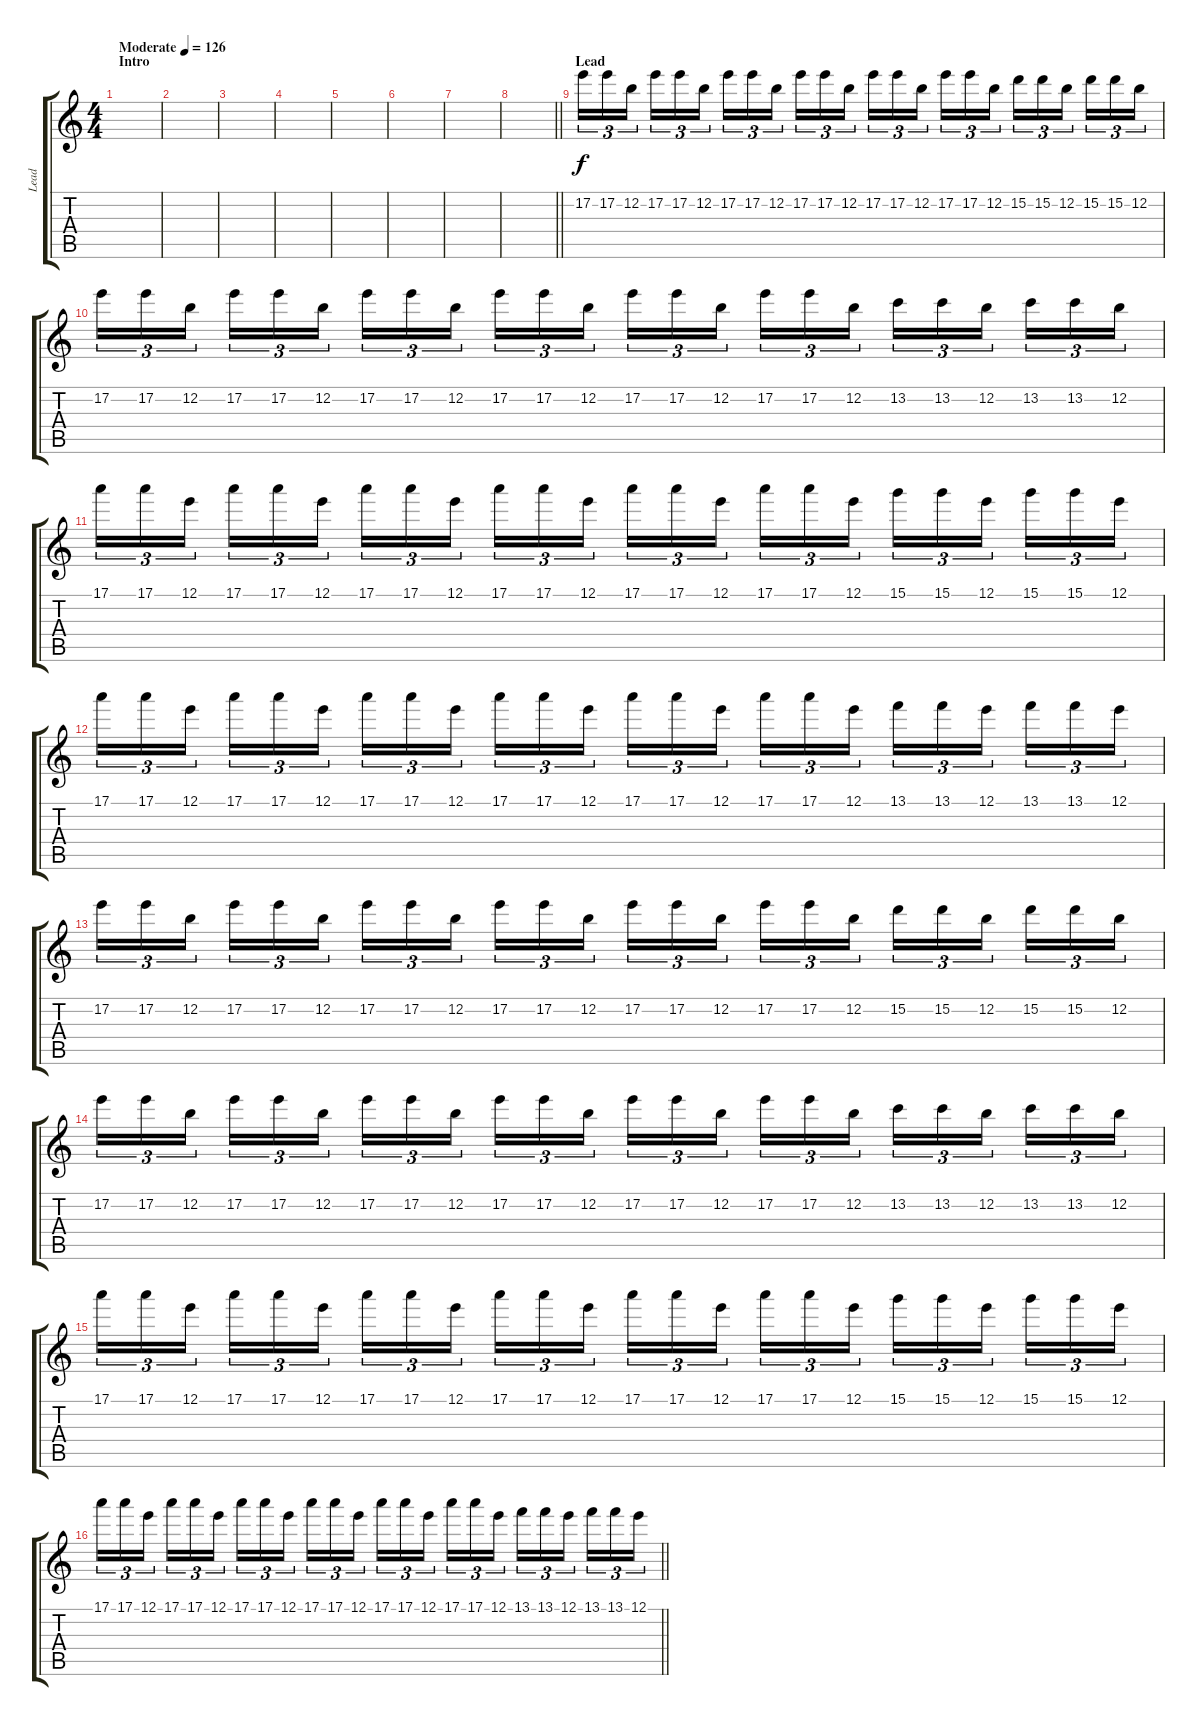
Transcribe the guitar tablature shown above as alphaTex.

\track ("Lead" "Lead") {instrument distortionguitar}
\staff {score tabs}
\tuning (E4 B3 G3 D3 A2 E2) {hide}
\ts (4 4)
\section ("" "Intro")
\tempo (126 "Moderate")
\clef g2
\ks c
|
|
|
|
|
|
|
\barLineRight lightlight
|
\section ("" "Lead")
17.2.16{tu (3 2)} 17.2.16{tu (3 2)} 12.2.16{tu (3 2) beam splitsecondary} 17.2.16{tu (3 2)} 17.2.16{tu (3 2)} 12.2.16{tu (3 2)} 17.2.16{tu (3 2)} 17.2.16{tu (3 2)} 12.2.16{tu (3 2) beam splitsecondary} 17.2.16{tu (3 2)} 17.2.16{tu (3 2)} 12.2.16{tu (3 2)} 17.2.16{tu (3 2)} 17.2.16{tu (3 2)} 12.2.16{tu (3 2) beam splitsecondary} 17.2.16{tu (3 2)} 17.2.16{tu (3 2)} 12.2.16{tu (3 2)} 15.2.16{tu (3 2)} 15.2.16{tu (3 2)} 12.2.16{tu (3 2) beam splitsecondary} 15.2.16{tu (3 2)} 15.2.16{tu (3 2)} 12.2.16{tu (3 2)} |
17.2.16{tu (3 2)} 17.2.16{tu (3 2)} 12.2.16{tu (3 2) beam splitsecondary} 17.2.16{tu (3 2)} 17.2.16{tu (3 2)} 12.2.16{tu (3 2)} 17.2.16{tu (3 2)} 17.2.16{tu (3 2)} 12.2.16{tu (3 2) beam splitsecondary} 17.2.16{tu (3 2)} 17.2.16{tu (3 2)} 12.2.16{tu (3 2)} 17.2.16{tu (3 2)} 17.2.16{tu (3 2)} 12.2.16{tu (3 2) beam splitsecondary} 17.2.16{tu (3 2)} 17.2.16{tu (3 2)} 12.2.16{tu (3 2)} 13.2.16{tu (3 2)} 13.2.16{tu (3 2)} 12.2.16{tu (3 2) beam splitsecondary} 13.2.16{tu (3 2)} 13.2.16{tu (3 2)} 12.2.16{tu (3 2)} |
17.1.16{tu (3 2)} 17.1.16{tu (3 2)} 12.1.16{tu (3 2) beam splitsecondary} 17.1.16{tu (3 2)} 17.1.16{tu (3 2)} 12.1.16{tu (3 2)} 17.1.16{tu (3 2)} 17.1.16{tu (3 2)} 12.1.16{tu (3 2) beam splitsecondary} 17.1.16{tu (3 2)} 17.1.16{tu (3 2)} 12.1.16{tu (3 2)} 17.1.16{tu (3 2)} 17.1.16{tu (3 2)} 12.1.16{tu (3 2) beam splitsecondary} 17.1.16{tu (3 2)} 17.1.16{tu (3 2)} 12.1.16{tu (3 2)} 15.1.16{tu (3 2)} 15.1.16{tu (3 2)} 12.1.16{tu (3 2) beam splitsecondary} 15.1.16{tu (3 2)} 15.1.16{tu (3 2)} 12.1.16{tu (3 2)} |
17.1.16{tu (3 2)} 17.1.16{tu (3 2)} 12.1.16{tu (3 2) beam splitsecondary} 17.1.16{tu (3 2)} 17.1.16{tu (3 2)} 12.1.16{tu (3 2)} 17.1.16{tu (3 2)} 17.1.16{tu (3 2)} 12.1.16{tu (3 2) beam splitsecondary} 17.1.16{tu (3 2)} 17.1.16{tu (3 2)} 12.1.16{tu (3 2)} 17.1.16{tu (3 2)} 17.1.16{tu (3 2)} 12.1.16{tu (3 2) beam splitsecondary} 17.1.16{tu (3 2)} 17.1.16{tu (3 2)} 12.1.16{tu (3 2)} 13.1.16{tu (3 2)} 13.1.16{tu (3 2)} 12.1.16{tu (3 2) beam splitsecondary} 13.1.16{tu (3 2)} 13.1.16{tu (3 2)} 12.1.16{tu (3 2)} |
17.2.16{tu (3 2)} 17.2.16{tu (3 2)} 12.2.16{tu (3 2) beam splitsecondary} 17.2.16{tu (3 2)} 17.2.16{tu (3 2)} 12.2.16{tu (3 2)} 17.2.16{tu (3 2)} 17.2.16{tu (3 2)} 12.2.16{tu (3 2) beam splitsecondary} 17.2.16{tu (3 2)} 17.2.16{tu (3 2)} 12.2.16{tu (3 2)} 17.2.16{tu (3 2)} 17.2.16{tu (3 2)} 12.2.16{tu (3 2) beam splitsecondary} 17.2.16{tu (3 2)} 17.2.16{tu (3 2)} 12.2.16{tu (3 2)} 15.2.16{tu (3 2)} 15.2.16{tu (3 2)} 12.2.16{tu (3 2) beam splitsecondary} 15.2.16{tu (3 2)} 15.2.16{tu (3 2)} 12.2.16{tu (3 2)} |
17.2.16{tu (3 2)} 17.2.16{tu (3 2)} 12.2.16{tu (3 2) beam splitsecondary} 17.2.16{tu (3 2)} 17.2.16{tu (3 2)} 12.2.16{tu (3 2)} 17.2.16{tu (3 2)} 17.2.16{tu (3 2)} 12.2.16{tu (3 2) beam splitsecondary} 17.2.16{tu (3 2)} 17.2.16{tu (3 2)} 12.2.16{tu (3 2)} 17.2.16{tu (3 2)} 17.2.16{tu (3 2)} 12.2.16{tu (3 2) beam splitsecondary} 17.2.16{tu (3 2)} 17.2.16{tu (3 2)} 12.2.16{tu (3 2)} 13.2.16{tu (3 2)} 13.2.16{tu (3 2)} 12.2.16{tu (3 2) beam splitsecondary} 13.2.16{tu (3 2)} 13.2.16{tu (3 2)} 12.2.16{tu (3 2)} |
17.1.16{tu (3 2)} 17.1.16{tu (3 2)} 12.1.16{tu (3 2) beam splitsecondary} 17.1.16{tu (3 2)} 17.1.16{tu (3 2)} 12.1.16{tu (3 2)} 17.1.16{tu (3 2)} 17.1.16{tu (3 2)} 12.1.16{tu (3 2) beam splitsecondary} 17.1.16{tu (3 2)} 17.1.16{tu (3 2)} 12.1.16{tu (3 2)} 17.1.16{tu (3 2)} 17.1.16{tu (3 2)} 12.1.16{tu (3 2) beam splitsecondary} 17.1.16{tu (3 2)} 17.1.16{tu (3 2)} 12.1.16{tu (3 2)} 15.1.16{tu (3 2)} 15.1.16{tu (3 2)} 12.1.16{tu (3 2) beam splitsecondary} 15.1.16{tu (3 2)} 15.1.16{tu (3 2)} 12.1.16{tu (3 2)} |
\barLineRight lightlight
17.1.16{tu (3 2)} 17.1.16{tu (3 2)} 12.1.16{tu (3 2) beam splitsecondary} 17.1.16{tu (3 2)} 17.1.16{tu (3 2)} 12.1.16{tu (3 2)} 17.1.16{tu (3 2)} 17.1.16{tu (3 2)} 12.1.16{tu (3 2) beam splitsecondary} 17.1.16{tu (3 2)} 17.1.16{tu (3 2)} 12.1.16{tu (3 2)} 17.1.16{tu (3 2)} 17.1.16{tu (3 2)} 12.1.16{tu (3 2) beam splitsecondary} 17.1.16{tu (3 2)} 17.1.16{tu (3 2)} 12.1.16{tu (3 2)} 13.1.16{tu (3 2)} 13.1.16{tu (3 2)} 12.1.16{tu (3 2) beam splitsecondary} 13.1.16{tu (3 2)} 13.1.16{tu (3 2)} 12.1.16{tu (3 2)}
